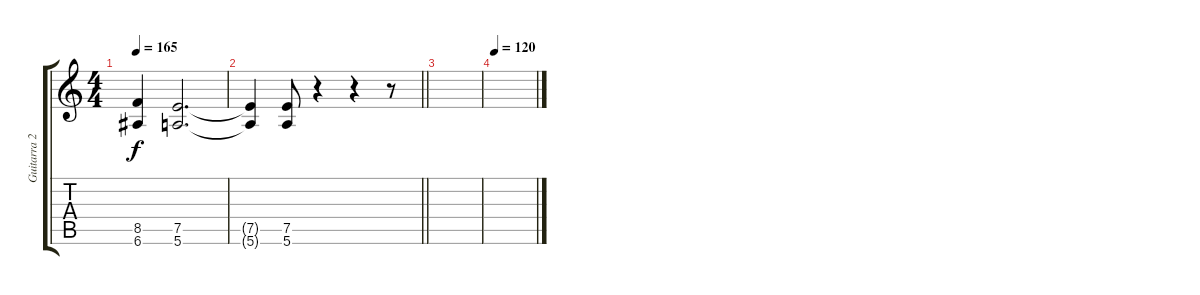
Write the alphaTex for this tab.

\track ("Guitarra 2" "Guitarra 2") {instrument overdrivenguitar}
\staff {score tabs}
\tuning (E4 B3 G3 D3 A2 E2) {hide}
\ts (4 4)
\tempo 165
\clef g2
\ks c
(8.5{t} 6.6{t}).4{dy f} (7.5 5.6).2{d} |
\barLineRight lightlight
(7.5{t} 5.6{t}).4 (7.5 5.6).8 r.4 r.4 r.8 |
|
\tempo 120
